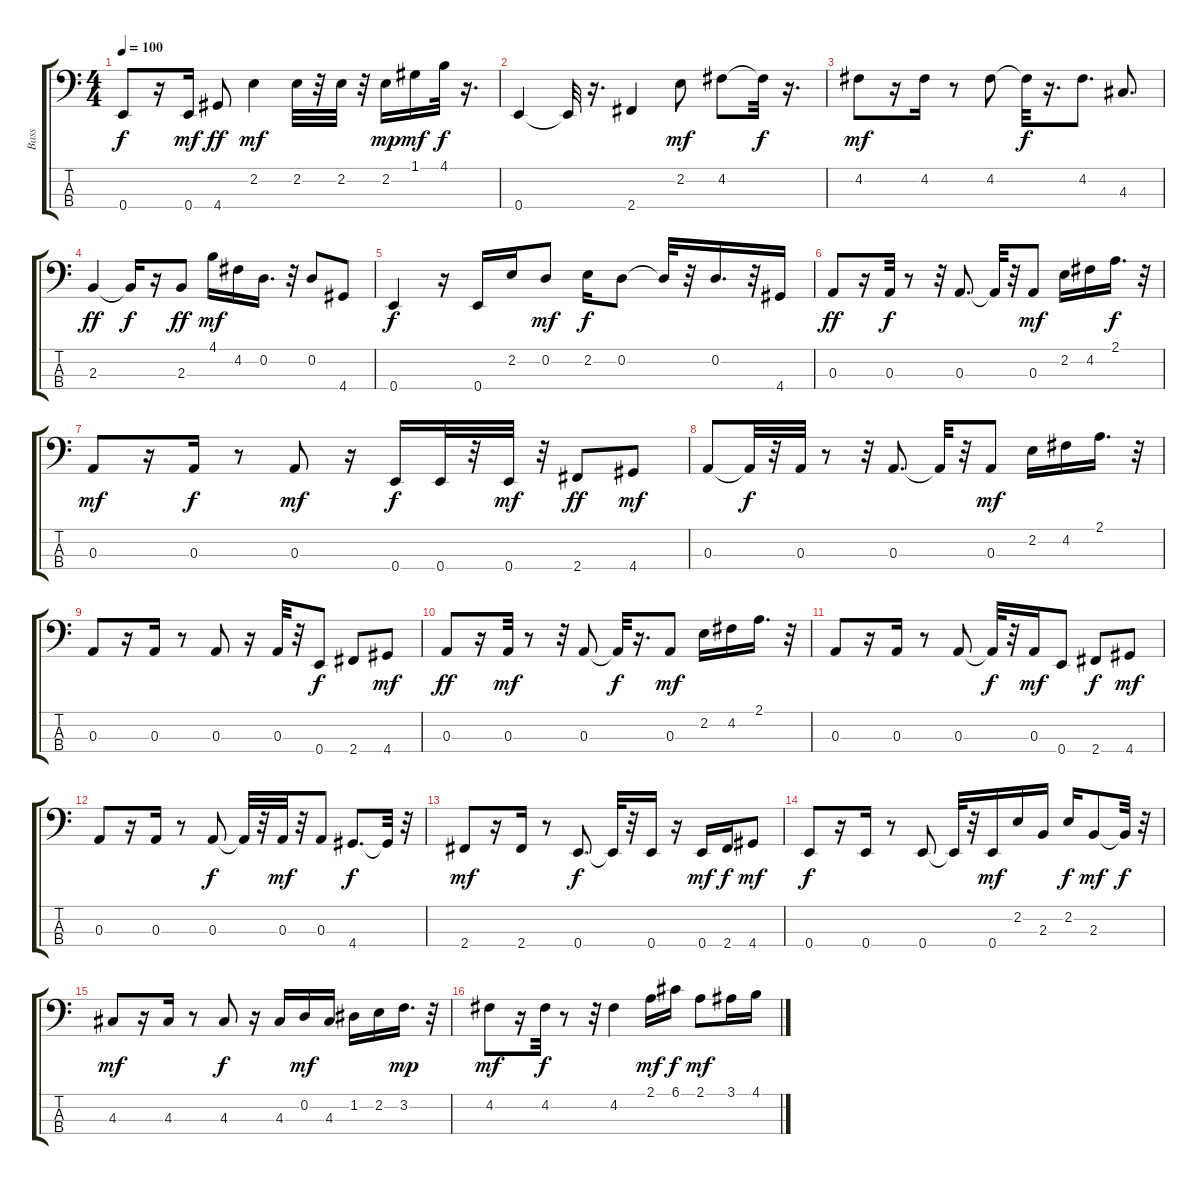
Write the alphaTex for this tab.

\track ("Bass" "Bass") {instrument electricbassfinger}
\staff {score tabs}
\tuning (G2 D2 A1 E1) {hide}
\ts (4 4)
\tempo 100
\clef f4
\ks c
0.4.8{dy f} r.16 0.4.16{dy mf} 4.4.8{dy ff} 2.2.4{dy mf} 2.2.32 r.32 2.2.32 r.32 2.2.16{dy mp} 1.1.16{dy mf} 4.1.32{dy f} r.16{d} |
0.4.4 0.4{t}.32 r.16{d} 2.4.4 2.2.8{dy mf} 4.2.8 4.2{t}.32{dy f} r.16{d} |
4.2.8{dy mf} r.16 4.2.16 r.8 4.2.8 4.2{t}.32{dy f} r.16{d} 4.2.8{d} 4.3.8{d} |
2.3.4{dy ff} 2.3{t}.16{dy f} r.16 2.3.8{dy ff} 4.1.16{dy mf} 4.2.16 0.2.16{d} r.32 0.2.8 4.4.8 |
0.4.4{dy f} r.16 0.4.16 2.2.16 0.2.8{dy mf} 2.2.16{dy f} 0.2.8 0.2{t}.32 r.32 0.2.16{d} r.32 4.4.16 |
0.3.8{dy ff} r.16 0.3.32{dy f} r.8 r.32 0.3.8{d} 0.3{t}.32 r.32 0.3.8{dy mf} 2.2.16 4.2.16 2.1.16{d dy f} r.32 |
0.3.8{dy mf} r.16 0.3.16{dy f} r.8 0.3.8{dy mf} r.16 0.4.16{dy f} 0.4.32 r.32 0.4.32{dy mf} r.32 2.4.8{dy ff} 4.4.8{dy mf} |
0.3.8 0.3{t}.32{dy f} r.32 0.3.32 r.8 r.32 0.3.8{d} 0.3{t}.32 r.32 0.3.8{dy mf} 2.2.16 4.2.16 2.1.16{d} r.32 |
0.3.8 r.16 0.3.16 r.8 0.3.8 r.16 0.3.32 r.32 0.4.8{dy f} 2.4.8 4.4.8{dy mf} |
0.3.8{dy ff} r.16 0.3.32{dy mf} r.8 r.32 0.3.8 0.3{t}.32{dy f} r.16{d} 0.3.8{dy mf} 2.2.16 4.2.16 2.1.16{d} r.32 |
0.3.8 r.16 0.3.16 r.8 0.3.8 0.3{t}.32{dy f} r.32 0.3.16{dy mf} 0.4.8 2.4.8{dy f} 4.4.8{dy mf} |
0.3.8 r.16 0.3.16 r.8 0.3.8{dy f} 0.3{t}.32 r.32 0.3.32{dy mf} r.32 0.3.8 4.4.8{d dy f} 4.4{t}.32 r.32 |
2.4.8{dy mf} r.16 2.4.16 r.8 0.4.8{d dy f} 0.4{t}.32 r.32 0.4.16 r.16 0.4.16{dy mf} 2.4.16{dy f} 4.4.8{dy mf} |
0.4.8{dy f} r.16 0.4.16 r.8 0.4.8 0.4{t}.32 r.32 0.4.16{dy mf} 2.2.16 2.3.16 2.2.16{dy f} 2.3.8{dy mf} 2.3{t}.32{dy f} r.32 |
4.3.8{dy mf} r.16 4.3.16 r.8 4.3.8{dy f} r.16 4.3.16 0.2.16{dy mf} 4.3.16 1.2.16 2.2.16 3.2.16{d dy mp} r.32 |
4.2.8{dy mf} r.16 4.2.32{dy f} r.8 r.32 4.2.4 2.1.16{dy mf} 6.1.16{dy f} 2.1.8{dy mf} 3.1.16 4.1.16
